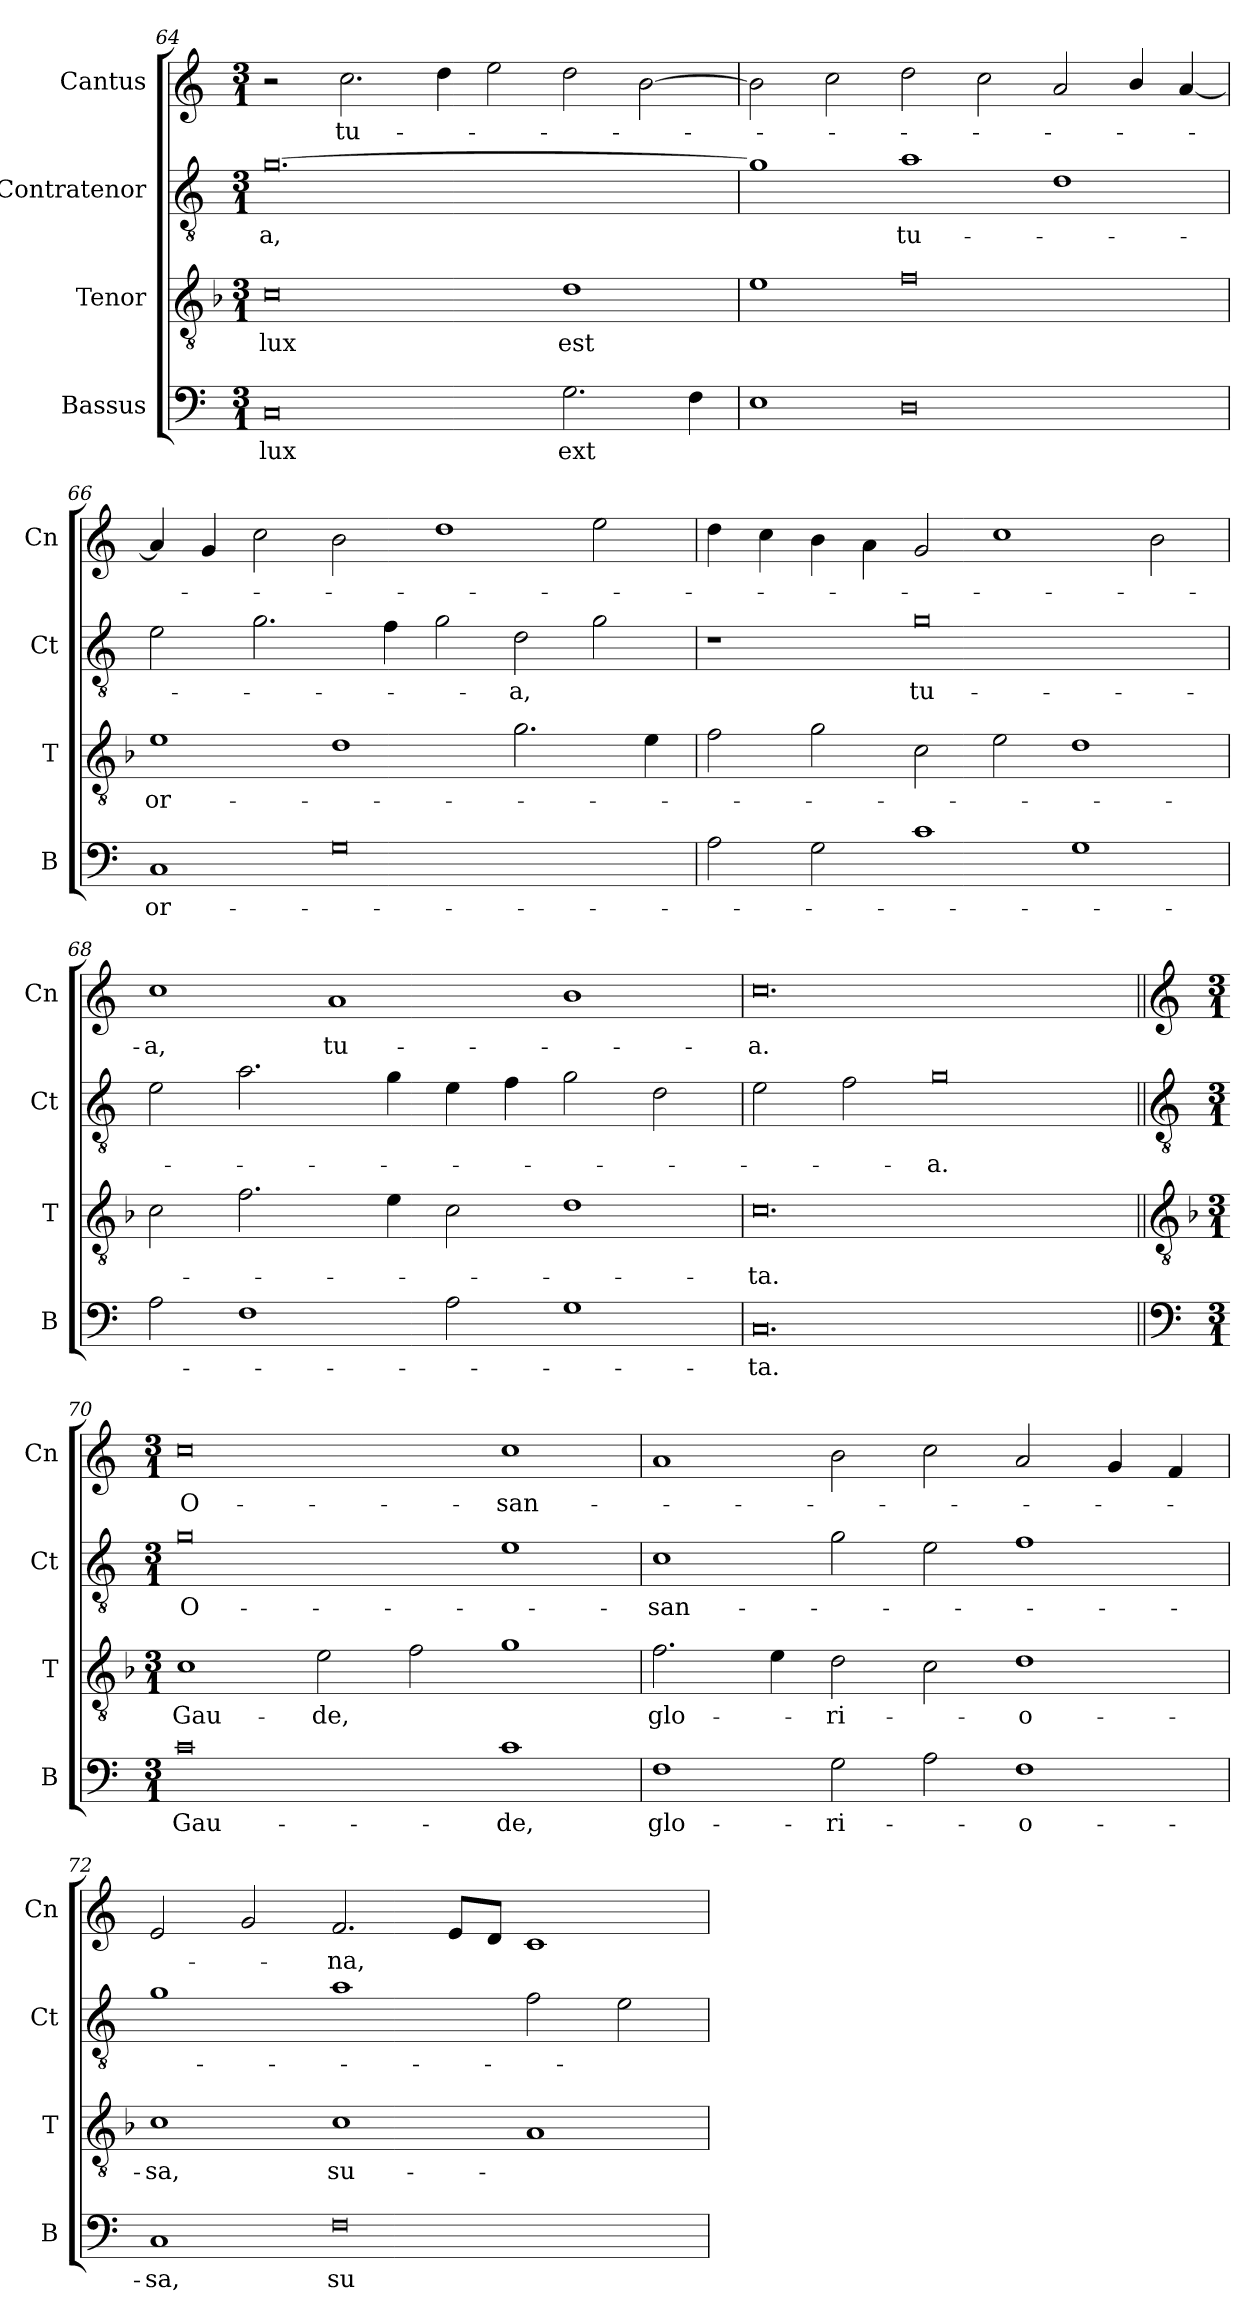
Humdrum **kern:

**kern	**text	**kern	**text	**kern	**text	**kern	**text
*part4	*part4	*part3	*part3	*part2	*part2	*part1	*part1
*staff4	*staff4	*staff3	*staff3	*staff2	*staff2	*staff1	*staff1
*I"Bassus	*	*I"Tenor	*	*I"Contratenor	*	*I"Cantus	*
*I'B	*	*I'T	*	*I'Ct	*	*I'Cn	*
*clefF4	*	*clefGv2	*	*clefGv2	*	*clefG2	*
*k[]	*	*k[b-]	*	*k[]	*	*k[]	*
*M3/1	*	*M3/1	*	*M3/1	*	*M3/1	*
=64	=64	=64	=64	=64	=64	=64	=64
0C	lux	0c	lux	[0.g	-a,	2r	.
.	.	.	.	.	.	2.cc\	tu-
.	.	.	.	.	.	4dd\	.
.	.	.	.	.	.	2ee\	.
2.G\	ext	1d	est	.	.	2dd\	.
.	.	.	.	.	.	[2b\	.
4F\	.	.	.	.	.	.	.
=65	=65	=65	=65	=65	=65	=65	=65
1E	.	1e	.	1g]	.	2b\]	.
.	.	.	.	.	.	2cc\	.
0D	.	0f	.	1a	tu-	2dd\	.
.	.	.	.	.	.	2cc\	.
.	.	.	.	1d	.	2a/	.
.	.	.	.	.	.	4b/	.
.	.	.	.	.	.	[4a/	.
=66	=66	=66	=66	=66	=66	=66	=66
1C	or-	1e	or-	2e\	.	4a/]	.
.	.	.	.	.	.	4g/	.
.	.	.	.	2.g\	.	2cc\	.
0G	.	1d	.	.	.	2b\	.
.	.	.	.	4f\	.	.	.
.	.	.	.	2g\	.	1dd	.
.	.	2.g\	.	2d\	-a,	.	.
.	.	.	.	2g\	.	2ee\	.
.	.	4e\	.	.	.	.	.
=67	=67	=67	=67	=67	=67	=67	=67
2A\	.	2f\	.	1r	.	4dd\	.
.	.	.	.	.	.	4cc\	.
2G\	.	2g\	.	.	.	4b\	.
.	.	.	.	.	.	4a\	.
1c	.	2c\	.	0g	tu-	2g/	.
.	.	2e\	.	.	.	1cc	.
1G	.	1d	.	.	.	.	.
.	.	.	.	.	.	2b\	.
=68	=68	=68	=68	=68	=68	=68	=68
2A\	.	2c\	.	2e\	.	1cc	-a,
1F	.	2.f\	.	2.a\	.	.	.
.	.	.	.	.	.	1a	tu-
.	.	4e\	.	4g\	.	.	.
2A\	.	2c\	.	4e\	.	.	.
.	.	.	.	4f\	.	.	.
1G	.	1d	.	2g\	.	1b	.
.	.	.	.	2d\	.	.	.
=69	=69	=69	=69	=69	=69	=69	=69
0.C	-ta.	0.c	-ta.	2e\	.	0.cc	-a.
.	.	.	.	2f\	.	.	.
.	.	.	.	0g	-a.	.	.
!!LO:LB:g=z
=70||	=70||	=70||	=70||	=70||	=70||	=70||	=70||
*clefF4	*	*clefGv2	*	*clefGv2	*	*clefG2	*
*k[]	*	*k[b-]	*	*k[]	*	*k[]	*
*M3/1	*	*M3/1	*	*M3/1	*	*M3/1	*
0c	Gau-	1c	Gau-	0g	O-	0cc	O-
.	.	2e\	-de,	.	.	.	.
.	.	2f\	.	.	.	.	.
1c	-de,	1g	.	1e	.	1cc	-san-
=71	=71	=71	=71	=71	=71	=71	=71
1F	glo-	2.f\	glo-	1c	-san-	1a	.
.	.	4e\	.	.	.	.	.
2G\	-ri-	2d\	-ri-	2g\	.	2b\	.
2A\	.	2c\	.	2e\	.	2cc\	.
1F	-o-	1d	-o-	1f	.	2a/	.
.	.	.	.	.	.	4g/	.
.	.	.	.	.	.	4f/	.
=72	=72	=72	=72	=72	=72	=72	=72
1C	-sa,	1c	-sa,	1g	.	2e/	.
.	.	.	.	.	.	2g/	.
0F	su-	1c	su-	1a	.	2.f/	-na,
.	.	.	.	.	.	8e/L	.
.	.	.	.	.	.	8d/J	.
.	.	1A	.	2f\	.	1c	.
.	.	.	.	2e\	.	.	.
=	=	=	=	=	=	=	=
*-	*-	*-	*-	*-	*-	*-	*-
